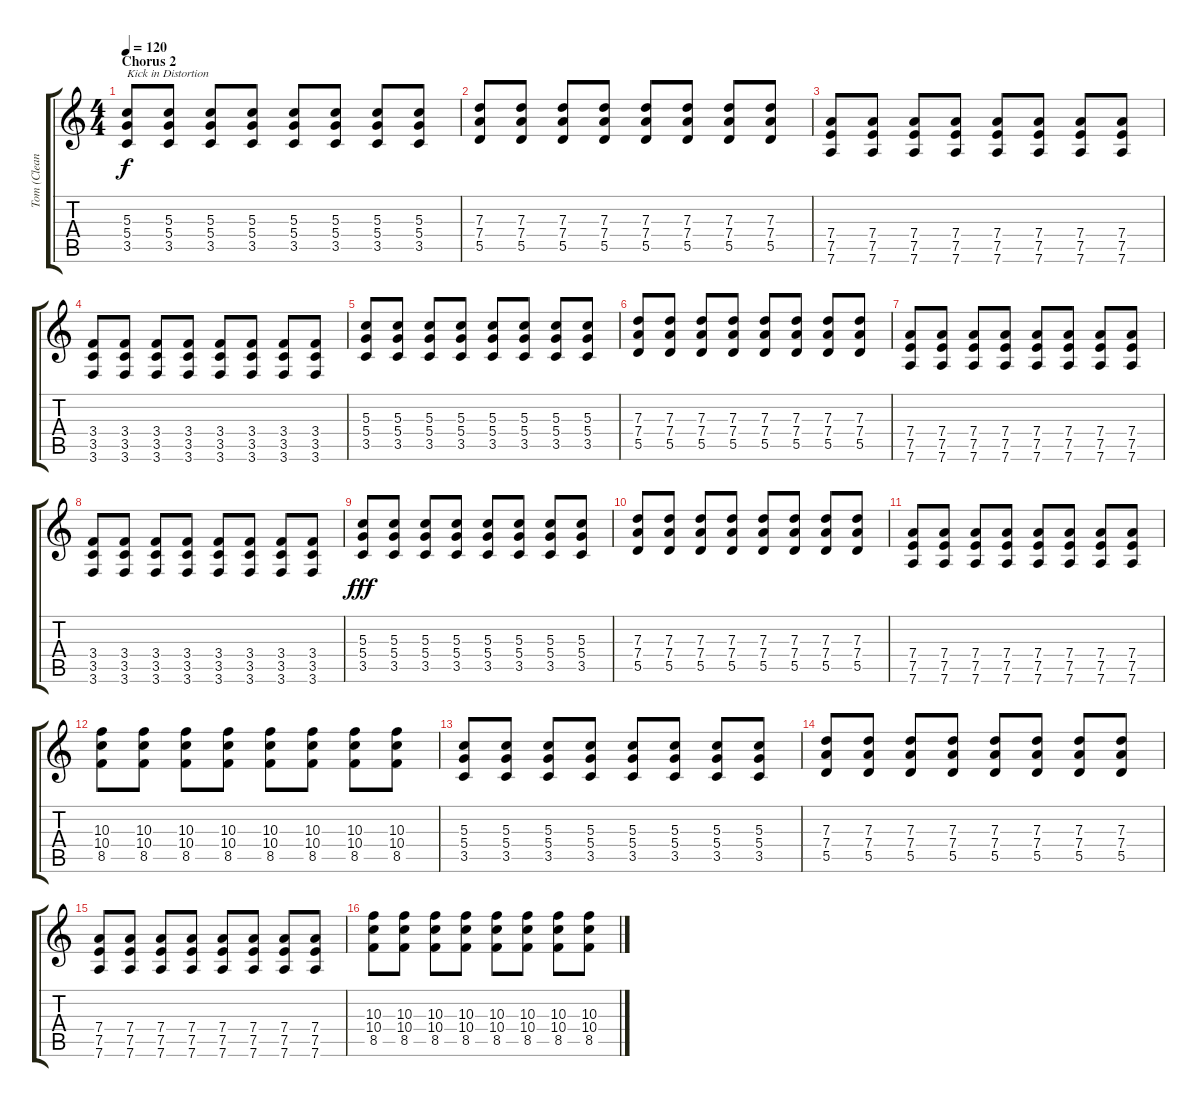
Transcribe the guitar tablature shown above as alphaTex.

\track ("Tom (Clean)" "Tom (Clean") {instrument electricguitarclean}
\staff {score tabs}
\tuning (E4 B3 G3 D3 A2 D2) {hide}
\ts (4 4)
\section ("" "Chorus 2")
\tempo 120
\clef g2
\ks c
(5.3 5.4 3.5).8{txt "Kick in Distortion" dy f volume 16 instrument distortionguitar} (5.3 5.4 3.5).8 (5.3 5.4 3.5).8 (5.3 5.4 3.5).8 (5.3 5.4 3.5).8 (5.3 5.4 3.5).8 (5.3 5.4 3.5).8 (5.3 5.4 3.5).8 |
(7.3 7.4 5.5).8 (7.3 7.4 5.5).8 (7.3 7.4 5.5).8 (7.3 7.4 5.5).8 (7.3 7.4 5.5).8 (7.3 7.4 5.5).8 (7.3 7.4 5.5).8 (7.3 7.4 5.5).8 |
(7.4 7.5 7.6).8 (7.4 7.5 7.6).8 (7.4 7.5 7.6).8 (7.4 7.5 7.6).8 (7.4 7.5 7.6).8 (7.4 7.5 7.6).8 (7.4 7.5 7.6).8 (7.4 7.5 7.6).8 |
(3.4 3.5 3.6).8 (3.4 3.5 3.6).8 (3.4 3.5 3.6).8 (3.4 3.5 3.6).8 (3.4 3.5 3.6).8 (3.4 3.5 3.6).8 (3.4 3.5 3.6).8 (3.4 3.5 3.6).8 |
(5.3 5.4 3.5).8 (5.3 5.4 3.5).8 (5.3 5.4 3.5).8 (5.3 5.4 3.5).8 (5.3 5.4 3.5).8 (5.3 5.4 3.5).8 (5.3 5.4 3.5).8 (5.3 5.4 3.5).8 |
(7.3 7.4 5.5).8 (7.3 7.4 5.5).8 (7.3 7.4 5.5).8 (7.3 7.4 5.5).8 (7.3 7.4 5.5).8 (7.3 7.4 5.5).8 (7.3 7.4 5.5).8 (7.3 7.4 5.5).8 |
(7.4 7.5 7.6).8 (7.4 7.5 7.6).8 (7.4 7.5 7.6).8 (7.4 7.5 7.6).8 (7.4 7.5 7.6).8 (7.4 7.5 7.6).8 (7.4 7.5 7.6).8 (7.4 7.5 7.6).8 |
(3.4 3.5 3.6).8 (3.4 3.5 3.6).8 (3.4 3.5 3.6).8 (3.4 3.5 3.6).8 (3.4 3.5 3.6).8 (3.4 3.5 3.6).8 (3.4 3.5 3.6).8 (3.4 3.5 3.6).8 |
(5.3 5.4 3.5).8{dy fff} (5.3 5.4 3.5).8 (5.3 5.4 3.5).8 (5.3 5.4 3.5).8 (5.3 5.4 3.5).8 (5.3 5.4 3.5).8 (5.3 5.4 3.5).8 (5.3 5.4 3.5).8 |
(7.3 7.4 5.5).8 (7.3 7.4 5.5).8 (7.3 7.4 5.5).8 (7.3 7.4 5.5).8 (7.3 7.4 5.5).8 (7.3 7.4 5.5).8 (7.3 7.4 5.5).8 (7.3 7.4 5.5).8 |
(7.4 7.5 7.6).8 (7.4 7.5 7.6).8 (7.4 7.5 7.6).8 (7.4 7.5 7.6).8 (7.4 7.5 7.6).8 (7.4 7.5 7.6).8 (7.4 7.5 7.6).8 (7.4 7.5 7.6).8 |
(10.3 10.4 8.5).8 (10.3 10.4 8.5).8 (10.3 10.4 8.5).8 (10.3 10.4 8.5).8 (10.3 10.4 8.5).8 (10.3 10.4 8.5).8 (10.3 10.4 8.5).8 (10.3 10.4 8.5).8 |
(5.3 5.4 3.5).8 (5.3 5.4 3.5).8 (5.3 5.4 3.5).8 (5.3 5.4 3.5).8 (5.3 5.4 3.5).8 (5.3 5.4 3.5).8 (5.3 5.4 3.5).8 (5.3 5.4 3.5).8 |
(7.3 7.4 5.5).8 (7.3 7.4 5.5).8 (7.3 7.4 5.5).8 (7.3 7.4 5.5).8 (7.3 7.4 5.5).8 (7.3 7.4 5.5).8 (7.3 7.4 5.5).8 (7.3 7.4 5.5).8 |
(7.4 7.5 7.6).8 (7.4 7.5 7.6).8 (7.4 7.5 7.6).8 (7.4 7.5 7.6).8 (7.4 7.5 7.6).8 (7.4 7.5 7.6).8 (7.4 7.5 7.6).8 (7.4 7.5 7.6).8 |
(10.3 10.4 8.5).8 (10.3 10.4 8.5).8 (10.3 10.4 8.5).8 (10.3 10.4 8.5).8 (10.3 10.4 8.5).8 (10.3 10.4 8.5).8 (10.3 10.4 8.5).8 (10.3 10.4 8.5).8
